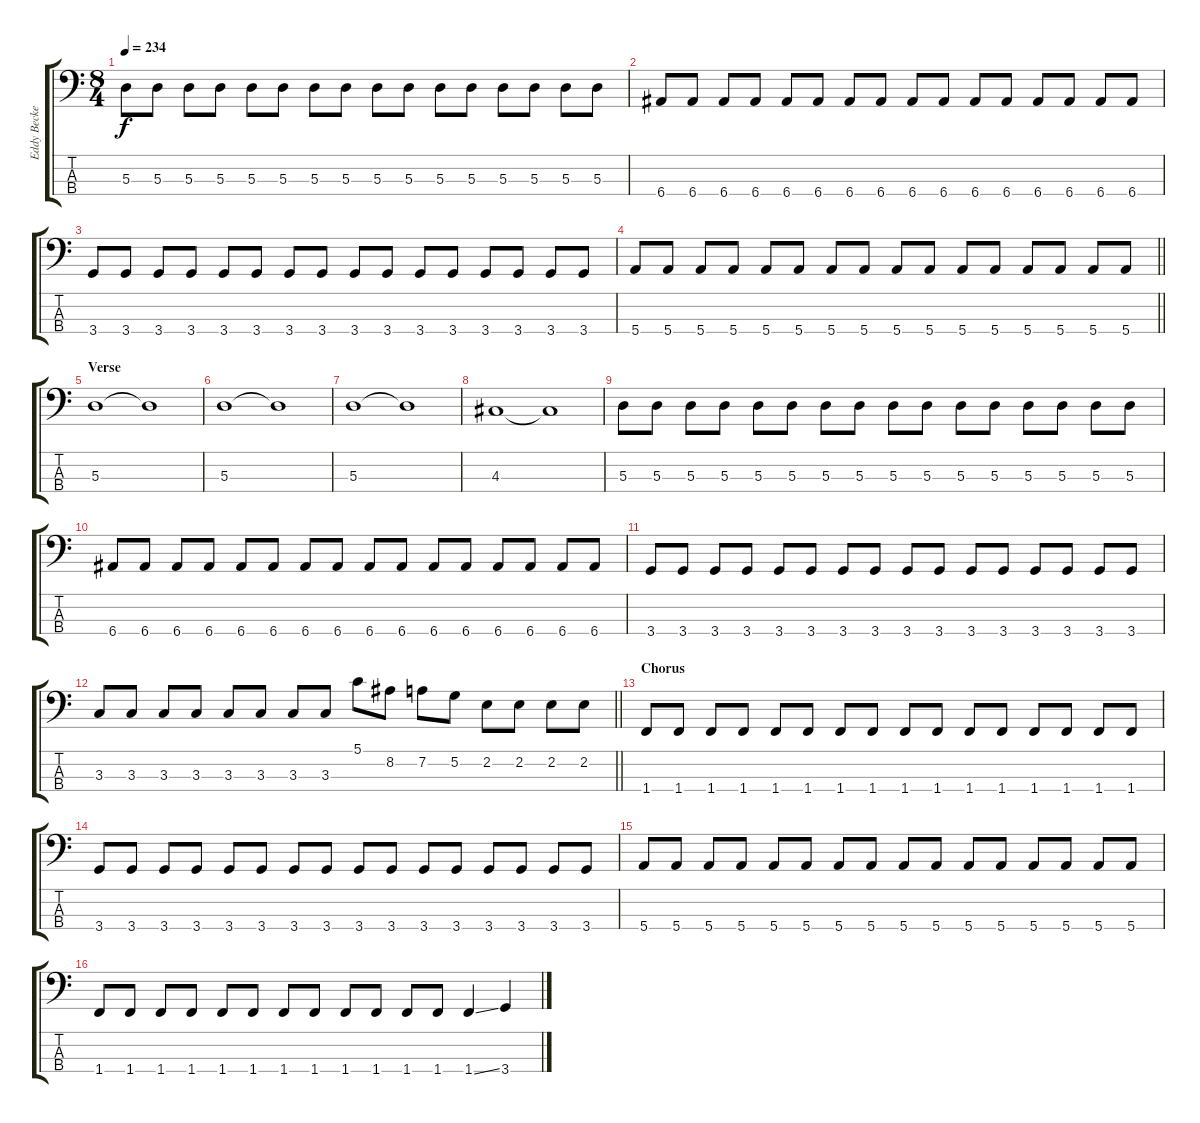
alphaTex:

\track ("Eddy Beckenridge" "Eddy Becke") {instrument electricbassfinger}
\staff {score tabs}
\tuning (G2 D2 A1 E1) {hide}
\ts (8 4)
\tempo 234
\clef f4
\ks c
5.3.8{dy f} 5.3.8 5.3.8 5.3.8 5.3.8 5.3.8 5.3.8 5.3.8 5.3.8 5.3.8 5.3.8 5.3.8 5.3.8 5.3.8 5.3.8 5.3.8 |
6.4.8 6.4.8 6.4.8 6.4.8 6.4.8 6.4.8 6.4.8 6.4.8 6.4.8 6.4.8 6.4.8 6.4.8 6.4.8 6.4.8 6.4.8 6.4.8 |
3.4.8 3.4.8 3.4.8 3.4.8 3.4.8 3.4.8 3.4.8 3.4.8 3.4.8 3.4.8 3.4.8 3.4.8 3.4.8 3.4.8 3.4.8 3.4.8 |
\barLineRight lightlight
5.4.8 5.4.8 5.4.8 5.4.8 5.4.8 5.4.8 5.4.8 5.4.8 5.4.8 5.4.8 5.4.8 5.4.8 5.4.8 5.4.8 5.4.8 5.4.8 |
\section ("" "Verse")
5.3.1 5.3{t}.1 |
5.3.1 5.3{t}.1 |
5.3.1 5.3{t}.1 |
4.3.1 4.3{t}.1 |
5.3.8 5.3.8 5.3.8 5.3.8 5.3.8 5.3.8 5.3.8 5.3.8 5.3.8 5.3.8 5.3.8 5.3.8 5.3.8 5.3.8 5.3.8 5.3.8 |
6.4.8 6.4.8 6.4.8 6.4.8 6.4.8 6.4.8 6.4.8 6.4.8 6.4.8 6.4.8 6.4.8 6.4.8 6.4.8 6.4.8 6.4.8 6.4.8 |
3.4.8 3.4.8 3.4.8 3.4.8 3.4.8 3.4.8 3.4.8 3.4.8 3.4.8 3.4.8 3.4.8 3.4.8 3.4.8 3.4.8 3.4.8 3.4.8 |
\barLineRight lightlight
3.3.8 3.3.8 3.3.8 3.3.8 3.3.8 3.3.8 3.3.8 3.3.8 5.1.8 8.2.8 7.2.8 5.2.8 2.2.8 2.2.8 2.2.8 2.2.8 |
\section ("" "Chorus")
1.4.8 1.4.8 1.4.8 1.4.8 1.4.8 1.4.8 1.4.8 1.4.8 1.4.8 1.4.8 1.4.8 1.4.8 1.4.8 1.4.8 1.4.8 1.4.8 |
3.4.8 3.4.8 3.4.8 3.4.8 3.4.8 3.4.8 3.4.8 3.4.8 3.4.8 3.4.8 3.4.8 3.4.8 3.4.8 3.4.8 3.4.8 3.4.8 |
5.4.8 5.4.8 5.4.8 5.4.8 5.4.8 5.4.8 5.4.8 5.4.8 5.4.8 5.4.8 5.4.8 5.4.8 5.4.8 5.4.8 5.4.8 5.4.8 |
1.4.8 1.4.8 1.4.8 1.4.8 1.4.8 1.4.8 1.4.8 1.4.8 1.4.8 1.4.8 1.4.8 1.4.8 1.4{ss}.4 3.4.4
